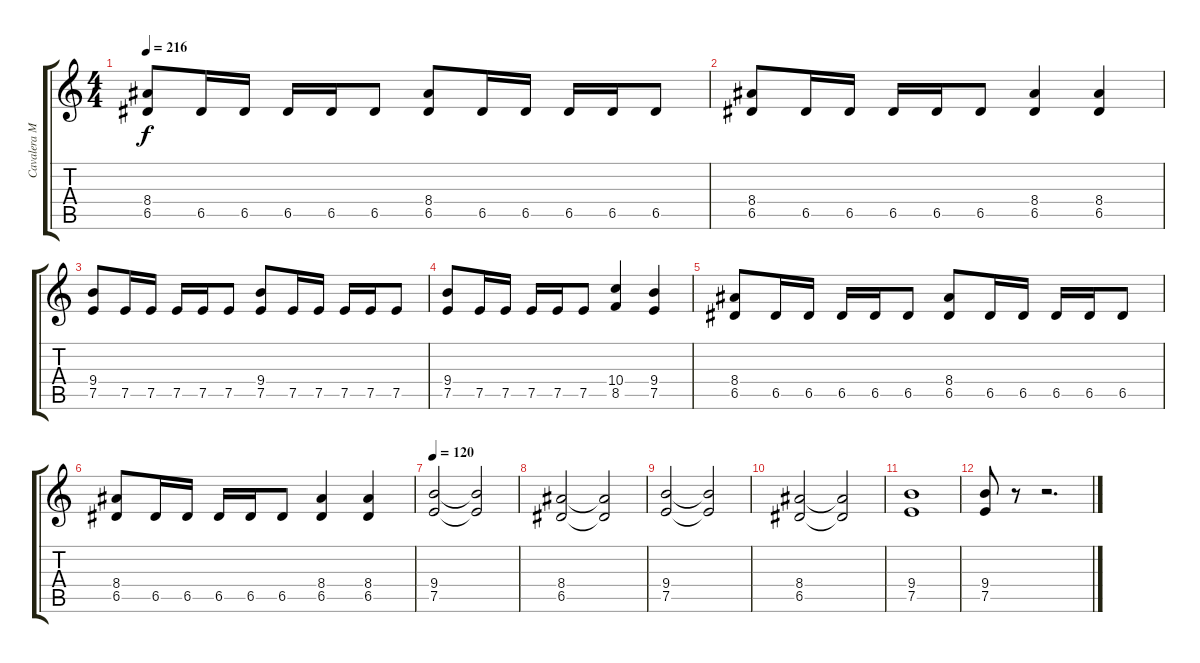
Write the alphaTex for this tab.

\track ("Cavalera Max" "Cavalera M") {instrument distortionguitar}
\staff {score tabs}
\tuning (E4 B3 G3 D3 A2 E2) {hide}
\ts (4 4)
\tempo 216
\clef g2
\ks c
(8.4 6.5).8{dy f} 6.5.16 6.5.16 6.5.16 6.5.16 6.5.8 (8.4 6.5).8 6.5.16 6.5.16 6.5.16 6.5.16 6.5.8 |
(8.4 6.5).8 6.5.16 6.5.16 6.5.16 6.5.16 6.5.8 (8.4 6.5).4 (8.4 6.5).4 |
(9.4 7.5).8 7.5.16 7.5.16 7.5.16 7.5.16 7.5.8 (9.4 7.5).8 7.5.16 7.5.16 7.5.16 7.5.16 7.5.8 |
(9.4 7.5).8 7.5.16 7.5.16 7.5.16 7.5.16 7.5.8 (10.4 8.5).4 (9.4 7.5).4 |
(8.4 6.5).8 6.5.16 6.5.16 6.5.16 6.5.16 6.5.8 (8.4 6.5).8 6.5.16 6.5.16 6.5.16 6.5.16 6.5.8 |
(8.4 6.5).8 6.5.16 6.5.16 6.5.16 6.5.16 6.5.8 (8.4 6.5).4 (8.4 6.5).4 |
\tempo 120
(9.4 7.5).2 (9.4{t} 7.5{t}).2 |
(8.4 6.5).2 (8.4{t} 6.5{t}).2 |
(9.4 7.5).2 (9.4{t} 7.5{t}).2 |
(8.4 6.5).2 (8.4{t} 6.5{t}).2 |
(9.4 7.5).1 |
(9.4 7.5).8 r.8 r.2{d}
